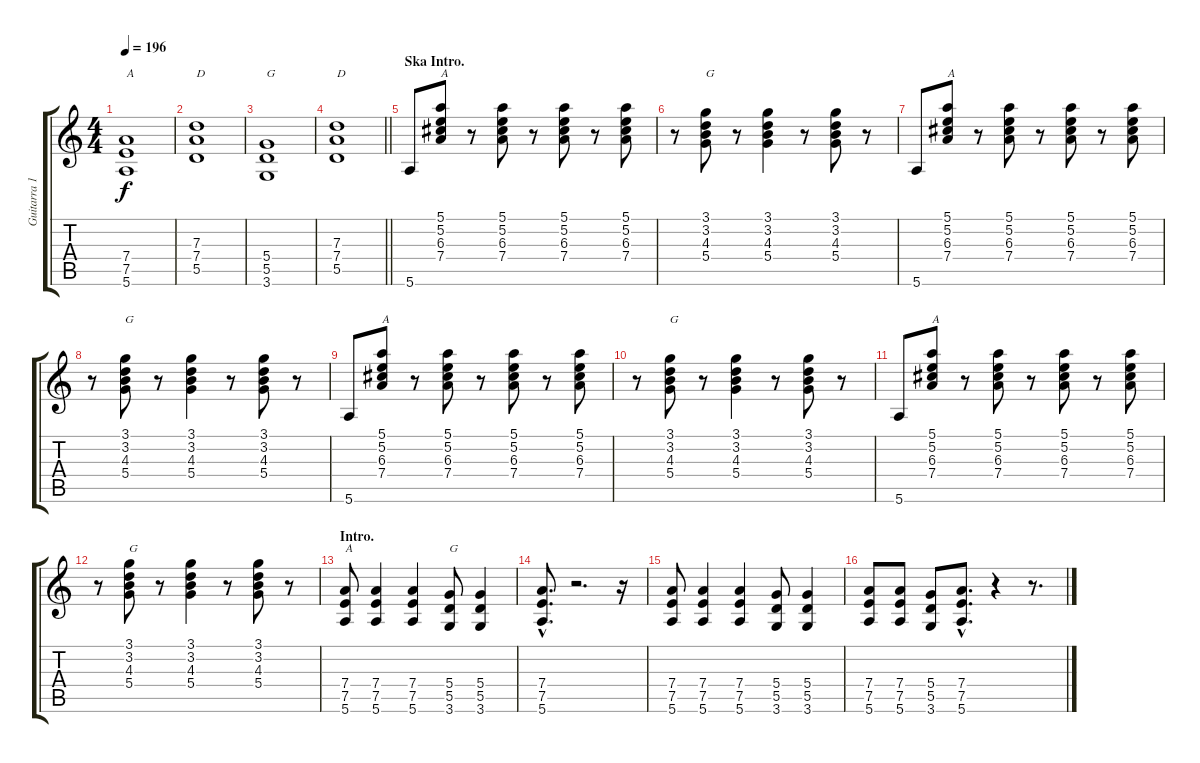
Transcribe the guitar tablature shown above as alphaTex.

\track ("Guitarra 1 - Mathias" "Guitarra 1") {instrument distortionguitar}
\staff {score tabs}
\tuning (E4 B3 G3 D3 A2 E2) {hide}
\ts (4 4)
\tempo 196
\clef g2
\ks c
(7.4 7.5 5.6).1{txt "A" dy f} |
(7.3 7.4 5.5).1{txt "D"} |
(5.4 5.5 3.6).1{txt "G"} |
\barLineRight lightlight
(7.3 7.4 5.5).1{txt "D"} |
\section ("" "Ska Intro.")
5.6.8 (5.1 5.2 6.3 7.4).8{txt "A"} r.8 (5.1 5.2 6.3 7.4).8 r.8 (5.1 5.2 6.3 7.4).8 r.8 (5.1 5.2 6.3 7.4).8 |
r.8 (3.1 3.2 4.3 5.4).8{txt "G"} r.8 (3.1 3.2 4.3 5.4).4 r.8 (3.1 3.2 4.3 5.4).8 r.8 |
5.6.8 (5.1 5.2 6.3 7.4).8{txt "A"} r.8 (5.1 5.2 6.3 7.4).8 r.8 (5.1 5.2 6.3 7.4).8 r.8 (5.1 5.2 6.3 7.4).8 |
r.8 (3.1 3.2 4.3 5.4).8{txt "G"} r.8 (3.1 3.2 4.3 5.4).4 r.8 (3.1 3.2 4.3 5.4).8 r.8 |
5.6.8 (5.1 5.2 6.3 7.4).8{txt "A"} r.8 (5.1 5.2 6.3 7.4).8 r.8 (5.1 5.2 6.3 7.4).8 r.8 (5.1 5.2 6.3 7.4).8 |
r.8 (3.1 3.2 4.3 5.4).8{txt "G"} r.8 (3.1 3.2 4.3 5.4).4 r.8 (3.1 3.2 4.3 5.4).8 r.8 |
5.6.8 (5.1 5.2 6.3 7.4).8{txt "A"} r.8 (5.1 5.2 6.3 7.4).8 r.8 (5.1 5.2 6.3 7.4).8 r.8 (5.1 5.2 6.3 7.4).8 |
r.8 (3.1 3.2 4.3 5.4).8{txt "G"} r.8 (3.1 3.2 4.3 5.4).4 r.8 (3.1 3.2 4.3 5.4).8 r.8 |
\section ("" "Intro.")
(7.4 7.5 5.6).8{txt "A" volume 16} (7.4 7.5 5.6).4 (7.4 7.5 5.6).4 (5.4 5.5 3.6).8{txt "G"} (5.4 5.5 3.6).4 |
(7.4{hac} 7.5{hac} 5.6{hac}).8{d} r.2{d} r.16 |
(7.4 7.5 5.6).8 (7.4 7.5 5.6).4 (7.4 7.5 5.6).4 (5.4 5.5 3.6).8 (5.4 5.5 3.6).4 |
(7.4 7.5 5.6).8 (7.4 7.5 5.6).8 (5.4 5.5 3.6).8 (7.4{hac} 7.5{hac} 5.6{hac}).8{d} r.4 r.8{d}
